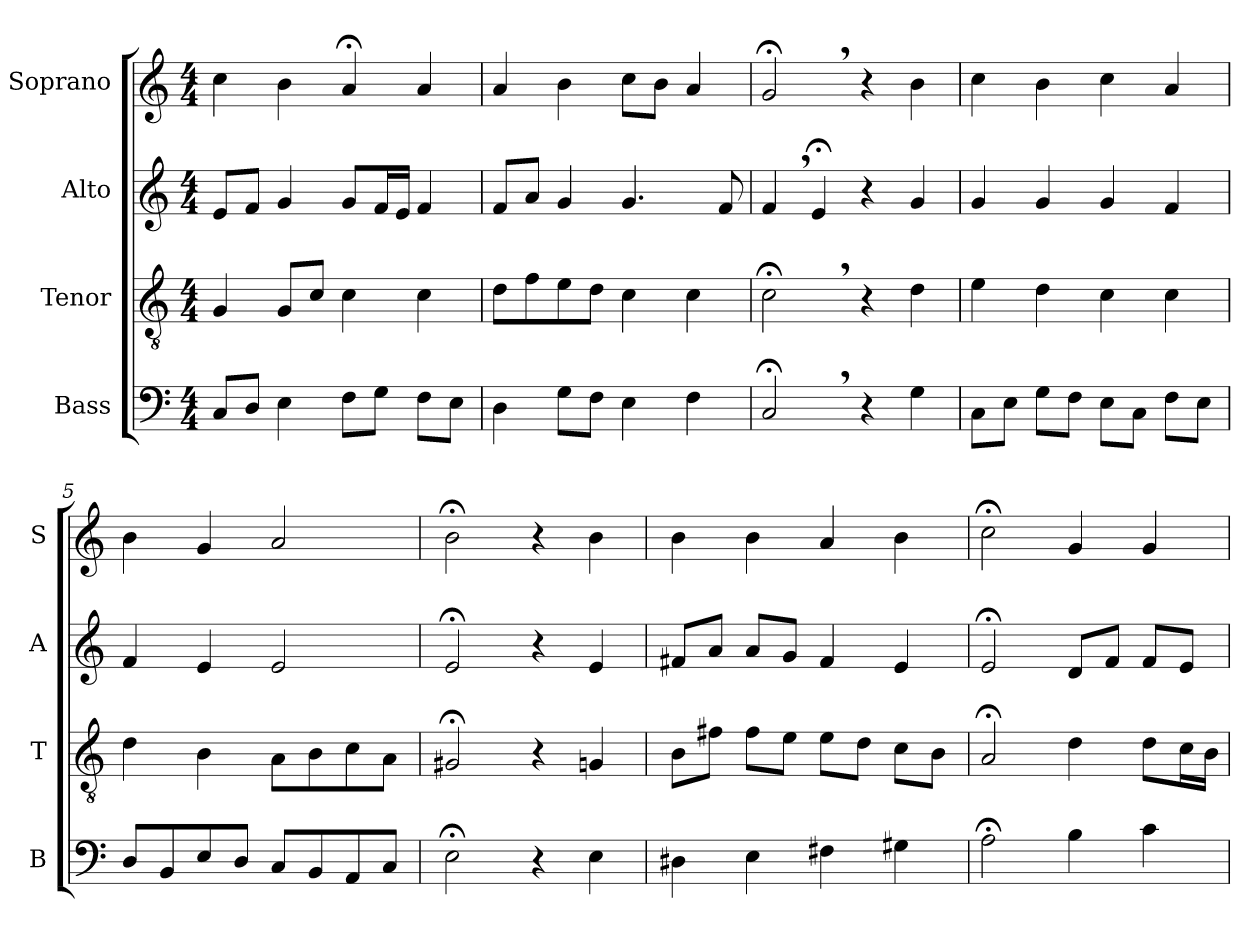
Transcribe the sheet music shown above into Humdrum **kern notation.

**kern	**kern	**kern	**kern
*part4	*part3	*part2	*part1
*staff4	*staff3	*staff2	*staff1
*I"Bass	*I"Tenor	*I"Alto	*I"Soprano
*I'B	*I'T	*I'A	*I'S
*clefF4	*clefGv2	*clefG2	*clefG2
*k[]	*k[]	*k[]	*k[]
*M4/4	*M4/4	*M4/4	*M4/4
=1	=1	=1	=1
8C/L	4G/	8e/L	4cc\
8D/J	.	8f/J	.
4E\	8G/L	4g/	4b\
.	8c/J	.	.
8F\L	4c\	8g/L	4a;</
8G\J	.	16f/L	.
.	.	16e/JJ	.
8F\L	4c\	4f/	4a/
8E\J	.	.	.
=2	=2	=2	=2
4D\	8d\L	8f/L	4a/
.	8f\	8a/J	.
8G\L	8e\	4g/	4b\
8F\J	8d\J	.	.
4E\	4c\	4.g/	8cc\L
.	.	.	8b\J
4F\	4c\	.	4a/
.	.	8f/	.
=3	=3	=3	=3
2C;<,/	2c;<,\	4f,/	2g;<,/
.	.	4e;</	.
4r	4r	4r	4r
4G\	4d\	4g/	4b\
=4	=4	=4	=4
8C\L	4e\	4g/	4cc\
8E\J	.	.	.
8G\L	4d\	4g/	4b\
8F\J	.	.	.
8E\L	4c\	4g/	4cc\
8C\J	.	.	.
8F\L	4c\	4f/	4a/
8E\J	.	.	.
=5	=5	=5	=5
8D/L	4d\	4f/	4b\
8BB/	.	.	.
8E/	4B\	4e/	4g/
8D/J	.	.	.
8C/L	8A\L	2e/	2a/
8BB/	8B\	.	.
8AA/	8c\	.	.
8C/J	8A\J	.	.
=6	=6	=6	=6
2E;<\	2G#X;</	2e;</	2b;<\
4r	4r	4r	4r
4E\	4Gn/	4e/	4b\
=7	=7	=7	=7
4D#X\	8B\L	8f#X/L	4b\
.	8f#X\J	8a/J	.
4E\	8f#\L	8a/L	4b\
.	8e\J	8g/J	.
4F#X\	8e\L	4f#/	4a/
.	8d\J	.	.
4G#X\	8c\L	4e/	4b\
.	8B\J	.	.
=8	=8	=8	=8
2A;<\	2A;</	2e;</	2cc;<\
4B\	4d\	8d/L	4g/
.	.	8f/J	.
4c\	8d\L	8f/L	4g/
.	16c\L	8e/J	.
.	16B\JJ	.	.
=	=	=	=
*-	*-	*-	*-
